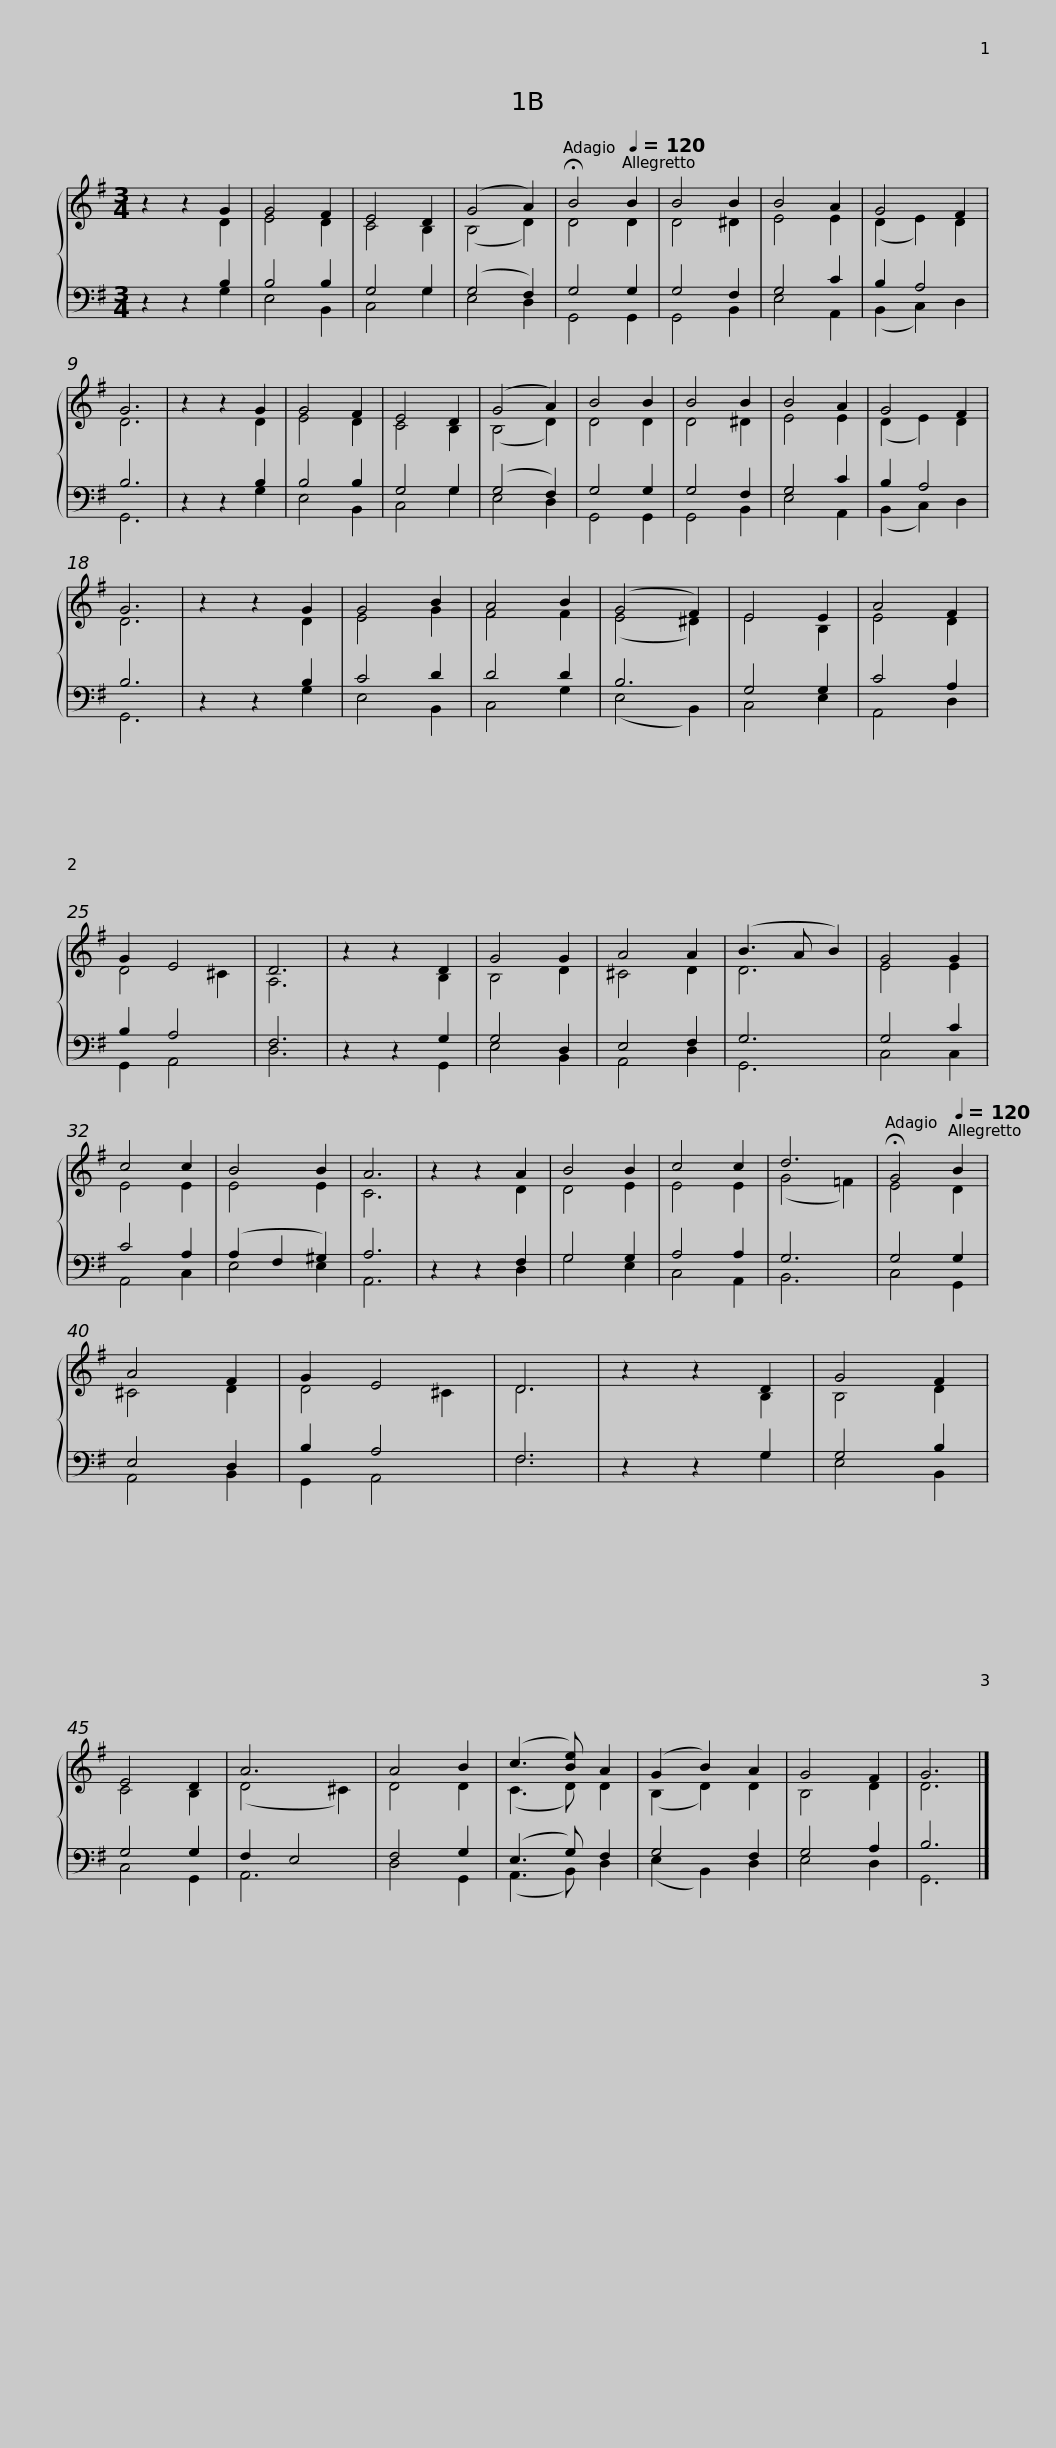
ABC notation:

X:1
%%score { ( 1 2 ) | ( 3 4 ) }
L:1/8
M:3/4
I:linebreak $
K:G
V:1 treble
V:2 treble
V:3 bass
V:4 bass
V:1
 z2 z2 G2 | G4 F2 | E4 D2 | (G4 A2) |[Q:1/4=72] !fermata!B4[Q:1/4=120] B2 | %5
 B4 B2 | B4 A2 | G4 F2 | G6 | z2 z2 G2 |$ %10
 G4 F2 | E4 D2 | (G4 A2) | B4 B2 | B4 B2 | %15
 B4 A2 | G4 F2 | G6 | z2 z2 G2 | G4 B2 |$ %20
 A4 B2 | (G4 F2) | E4 E2 | A4 F2 | G2 E4 | %25
 D6 | z2 z2 D2 | G4 G2 | A4 A2 |$ (B3 A B2) | %30
 G4 G2 | c4 c2 | B4 B2 | A6 | z2 z2 A2 | %35
 B4 B2 | c4 c2 | d6 |$[Q:1/4=72] !fermata!G4[Q:1/4=120] B2 | A4 F2 | %40
 G2 E4 | D6 | z2 z2 D2 | G4 F2 | E4 D2 | %45
 A6 | A4 B2 |$ (c3 [Be]) A2 | (G2 B2) A2 | G4 F2 | %50
 G6 |] %51
V:2
 z2 z2 D2 | E4 D2 | C4 B,2 | (B,4 D2) | D4 D2 | %5
 D4 ^D2 | E4 E2 | (D2 E2) D2 | D6 | z2 z2 D2 |$ %10
 E4 D2 | C4 B,2 | (B,4 D2) | D4 D2 | D4 ^D2 | %15
 E4 E2 | (D2 E2) D2 | D6 | z2 z2 D2 | E4 G2 |$ %20
 F4 F2 | (E4 ^D2) | E4 B,2 | E4 D2 | D4 ^C2 | %25
 A,6 | z2 z2 B,2 | B,4 D2 | ^C4 D2 |$ D6 | %30
 E4 E2 | E4 E2 | E4 E2 | C6 | z2 z2 D2 | %35
 D4 E2 | E4 E2 | (G4 =F2) |$ E4 D2 | ^C4 D2 | %40
 D4 ^C2 | D6 | z2 z2 B,2 | B,4 D2 | C4 B,2 | %45
 (D4 ^C2) | D4 D2 |$ (C3 D) D2 | (B,2 D2) D2 | B,4 D2 | %50
 D6 |] %51
V:3
 z2 z2 B,2 | B,4 B,2 | G,4 G,2 | (G,4 F,2) | G,4 G,2 | %5
 G,4 F,2 | G,4 C2 | B,2 A,4 | B,6 | z2 z2 B,2 |$ %10
 B,4 B,2 | G,4 G,2 | (G,4 F,2) | G,4 G,2 | G,4 F,2 | %15
 G,4 C2 | B,2 A,4 | B,6 | z2 z2 B,2 | C4 D2 |$ %20
 D4 D2 | B,6 | G,4 G,2 | C4 A,2 | B,2 A,4 | %25
 F,6 | z2 z2 G,2 | G,4 D,2 | E,4 F,2 |$ G,6 | %30
 G,4 C2 | C4 A,2 | (A,2 F,2 ^G,2) | A,6 | z2 z2 F,2 | %35
 G,4 G,2 | A,4 A,2 | G,6 |$ G,4 G,2 | E,4 D,2 | %40
 B,2 A,4 | F,6 | z2 z2 G,2 | G,4 B,2 | G,4 G,2 | %45
 F,2 E,4 | F,4 G,2 |$ (E,3 G,) F,2 | G,4 F,2 | G,4 A,2 | %50
 B,6 |] %51
V:4
 z2 z2 G,2 | E,4 B,,2 | C,4 G,2 | E,4 D,2 | G,,4 G,,2 | %5
 G,,4 B,,2 | E,4 A,,2 | (B,,2 C,2) D,2 | G,,6 | z2 z2 G,2 |$ %10
 E,4 B,,2 | C,4 G,2 | E,4 D,2 | G,,4 G,,2 | G,,4 B,,2 | %15
 E,4 A,,2 | (B,,2 C,2) D,2 | G,,6 | z2 z2 G,2 | E,4 B,,2 |$ %20
 C,4 G,2 | (E,4 B,,2) | C,4 E,2 | A,,4 D,2 | G,,2 A,,4 | %25
 D,6 | z2 z2 G,,2 | E,4 B,,2 | A,,4 D,2 |$ G,,6 | %30
 C,4 C,2 | A,,4 C,2 | E,4 E,2 | A,,6 | z2 z2 D,2 | %35
 G,4 E,2 | C,4 A,,2 | B,,6 |$ C,4 G,,2 | A,,4 B,,2 | %40
 G,,2 A,,4 | F,6 | z2 z2 G,2 | E,4 B,,2 | C,4 G,,2 | %45
 A,,6 | D,4 G,,2 |$ (A,,3 B,,) D,2 | (E,2 B,,2) D,2 | E,4 D,2 | %50
 G,,6 |] %51
